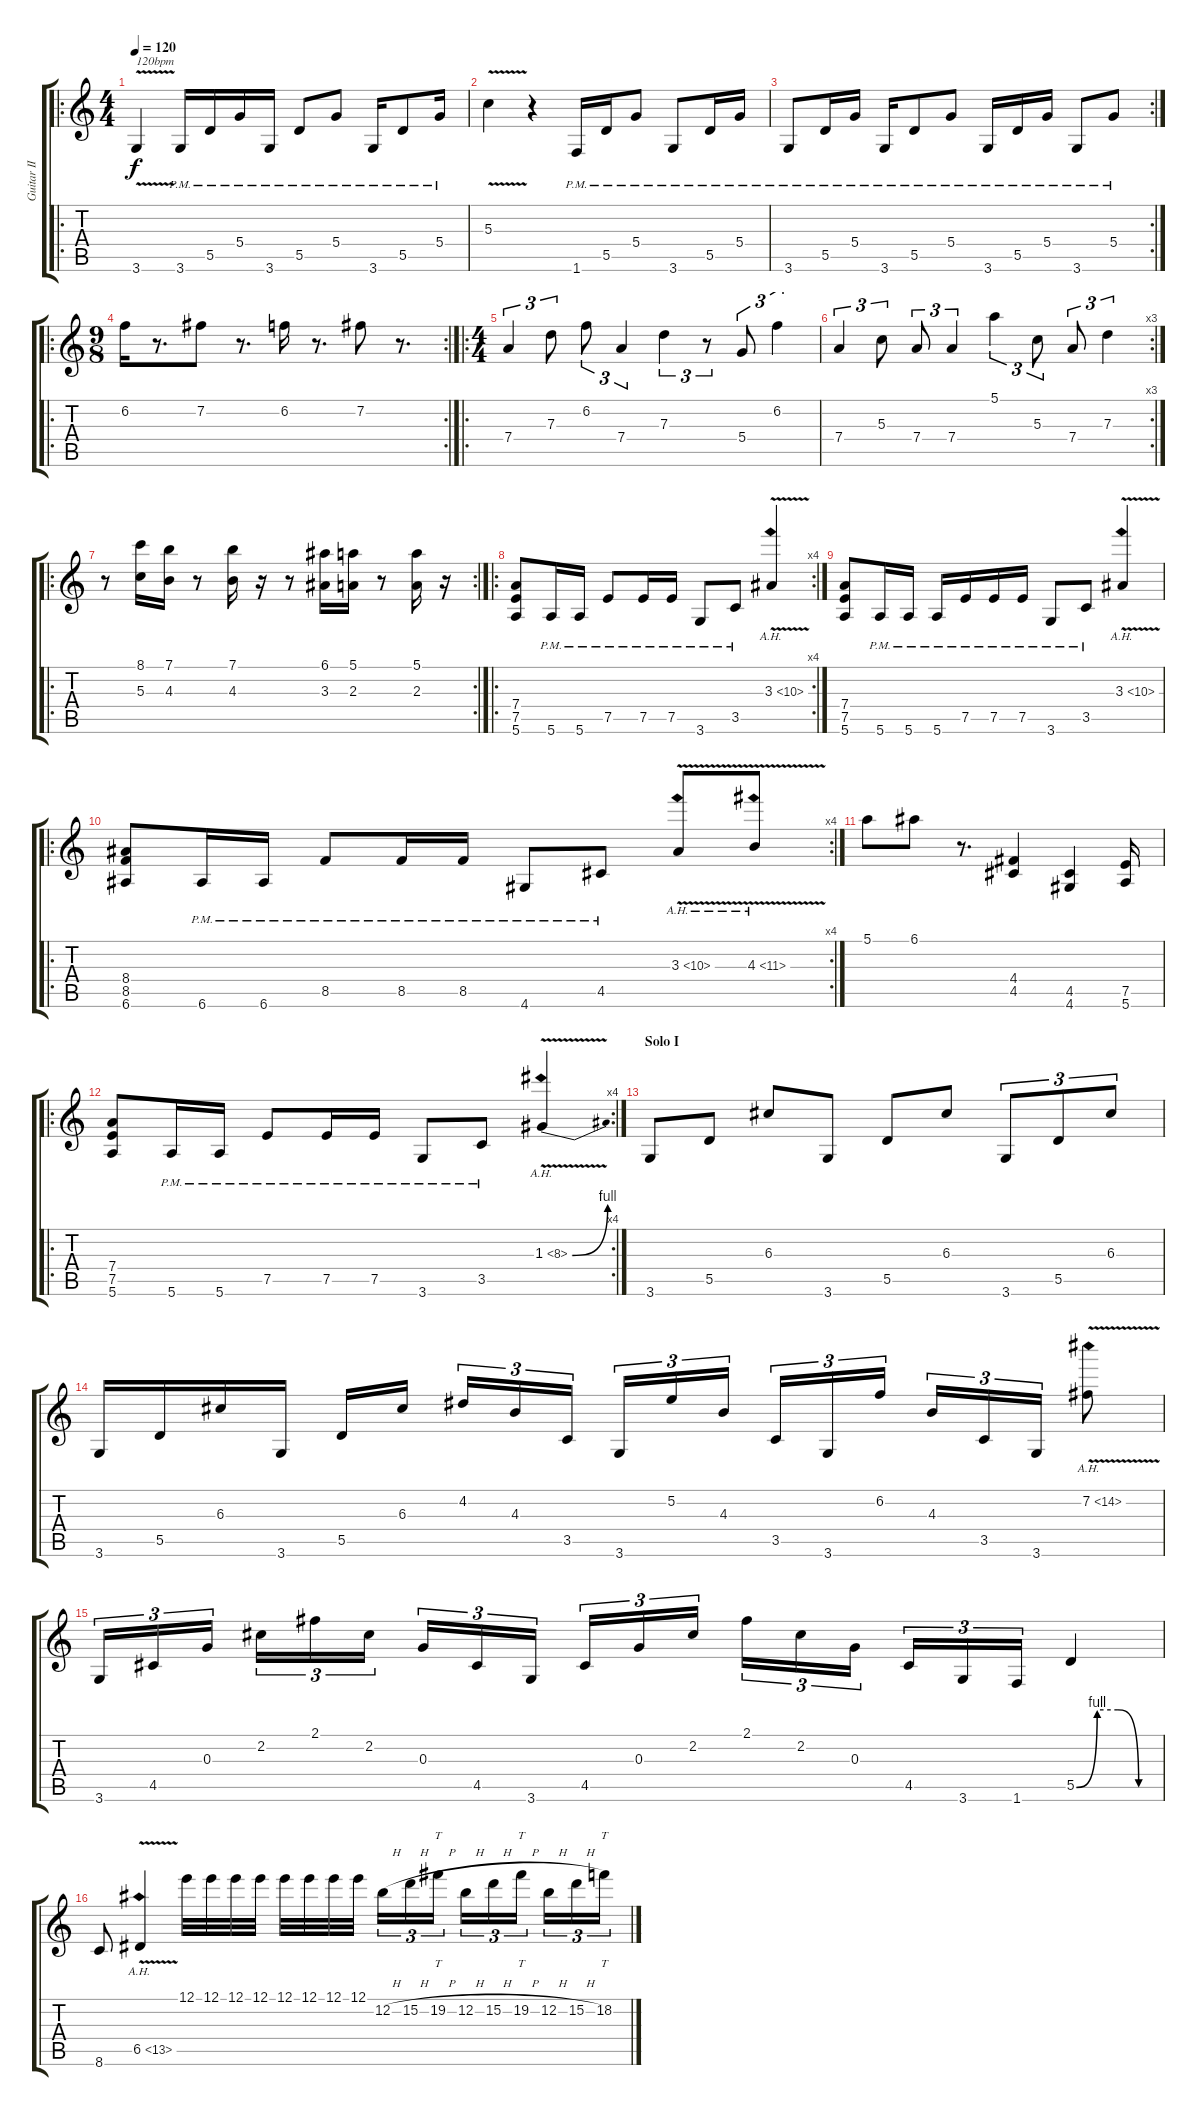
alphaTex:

\track ("Guitar II" "Guitar II") {instrument distortionguitar}
\staff {score tabs}
\tuning (E4 B3 G3 D3 A2 E2) {hide}
\ro
\ts (4 4)
\tempo 120
\clef g2
\ks c
3.6{v}.4{txt "120bpm" dy f instrument distortionguitar} 3.6{pm}.16 5.5{pm}.16 5.4{pm}.16 3.6{pm}.16 5.5{pm}.8 5.4{pm}.8 3.6{pm}.16 5.5{pm}.8 5.4{pm}.16 |
5.3{v}.4 r.4 1.6{pm}.16 5.5{pm}.16 5.4{pm}.8 3.6{pm}.8 5.5{pm}.16 5.4{pm}.16 |
\rc 2
3.6{pm}.8 5.5{pm}.16 5.4{pm}.16 3.6{pm}.16 5.5{pm}.8 5.4{pm}.8 3.6{pm}.16 5.5{pm}.16 5.4{pm}.16 3.6{pm}.8 5.4{pm}.8 |
\ro
\rc 2
\ts (9 8)
6.2.16 r.8{d} 7.2.8 r.8{d} 6.2.16 r.8{d} 7.2.8 r.8{d} |
\ro
\ts (4 4)
7.4.4{tu (3 2)} 7.3.8{tu (3 2)} 6.2.8{tu (3 2)} 7.4.4{tu (3 2)} 7.3.4{tu (3 2)} r.8{tu (3 2)} 5.4.8{tu (3 2)} 6.2.4{tu (3 2)} |
\rc 3
7.4.4{tu (3 2)} 5.3.8{tu (3 2)} 7.4.8{tu (3 2)} 7.4.4{tu (3 2)} 5.1.4{tu (3 2)} 5.3.8{tu (3 2)} 7.4.8{tu (3 2)} 7.3.4{tu (3 2)} |
\ro
\rc 2
r.8 (8.1 5.3).16 (7.1 4.3).16 r.8 (7.1 4.3).16 r.16 r.8 (6.1 3.3).16 (5.1 2.3).16 r.8 (5.1 2.3).16 r.16 |
\ro
\rc 4
(7.4 7.5 5.6).8 5.6{pm}.16 5.6{pm}.16 7.5{pm}.8 7.5{pm}.16 7.5{pm}.16 3.6{pm}.8 3.5{pm}.8 3.3{ah 7 v}.4 |
(7.4 7.5 5.6).8 5.6{pm}.16 5.6{pm}.16 5.6{pm}.16 7.5{pm}.16 7.5{pm}.16 7.5{pm}.16 3.6{pm}.8 3.5{pm}.8 3.3{ah 7 v}.4 |
\ro
\rc 4
(8.4 8.5 6.6).8 6.6{pm}.16 6.6{pm}.16 8.5{pm}.8 8.5{pm}.16 8.5{pm}.16 4.6{pm}.8 4.5{pm}.8 3.3{ah 7 v}.8 4.3{ah 7 v}.8 |
5.1.8 6.1.8 r.8{d} (4.4 4.5).4 (4.5 4.6).4 (7.5 5.6).16 |
\ro
\rc 4
(7.4 7.5 5.6).8 5.6{pm}.16 5.6{pm}.16 7.5{pm}.8 7.5{pm}.16 7.5{pm}.16 3.6{pm}.8 3.5{pm}.8 1.3{be (bend 0 0 60 4) ah 7 v}.4 |
\section ("" "Solo I")
3.6.8{volume 16} 5.5.8 6.3.8 3.6.8 5.5.8 6.3.8 3.6.8{tu (3 2)} 5.5.8{tu (3 2)} 6.3.8{tu (3 2)} |
3.6.16 5.5.16 6.3.16 3.6.16 5.5.16 6.3.16 4.2.16{tu (3 2)} 4.3.16{tu (3 2)} 3.5.16{tu (3 2)} 3.6.16{tu (3 2)} 5.2.16{tu (3 2)} 4.3.16{tu (3 2)} 3.5.16{tu (3 2)} 3.6.16{tu (3 2)} 6.2.16{tu (3 2)} 4.3.16{tu (3 2)} 3.5.16{tu (3 2)} 3.6.16{tu (3 2)} 7.2{ah 7 v}.8 |
3.6.16{tu (3 2)} 4.5.16{tu (3 2)} 0.3.16{tu (3 2)} 2.2.16{tu (3 2)} 2.1.16{tu (3 2)} 2.2.16{tu (3 2)} 0.3.16{tu (3 2)} 4.5.16{tu (3 2)} 3.6.16{tu (3 2)} 4.5.16{tu (3 2)} 0.3.16{tu (3 2)} 2.2.16{tu (3 2)} 2.1.16{tu (3 2)} 2.2.16{tu (3 2)} 0.3.16{tu (3 2)} 4.5.16{tu (3 2)} 3.6.16{tu (3 2)} 1.6.16{tu (3 2)} 5.5{be (custom 0 0 15 4 30 4 45 0 60 0)}.4 |
8.6.8 6.5{ah 7 v}.4 12.1.32 12.1.32 12.1.32 12.1.32 12.1.32 12.1.32 12.1.32 12.1.32 12.2{h}.16{tu (3 2)} 15.2{h}.16{tu (3 2)} 19.2{h}.16{tt tu (3 2)} 12.2{h}.16{tu (3 2)} 15.2{h}.16{tu (3 2)} 19.2{h}.16{tt tu (3 2)} 12.2{h}.16{tu (3 2)} 15.2{h}.16{tu (3 2)} 18.2{h}.16{tt tu (3 2)}
